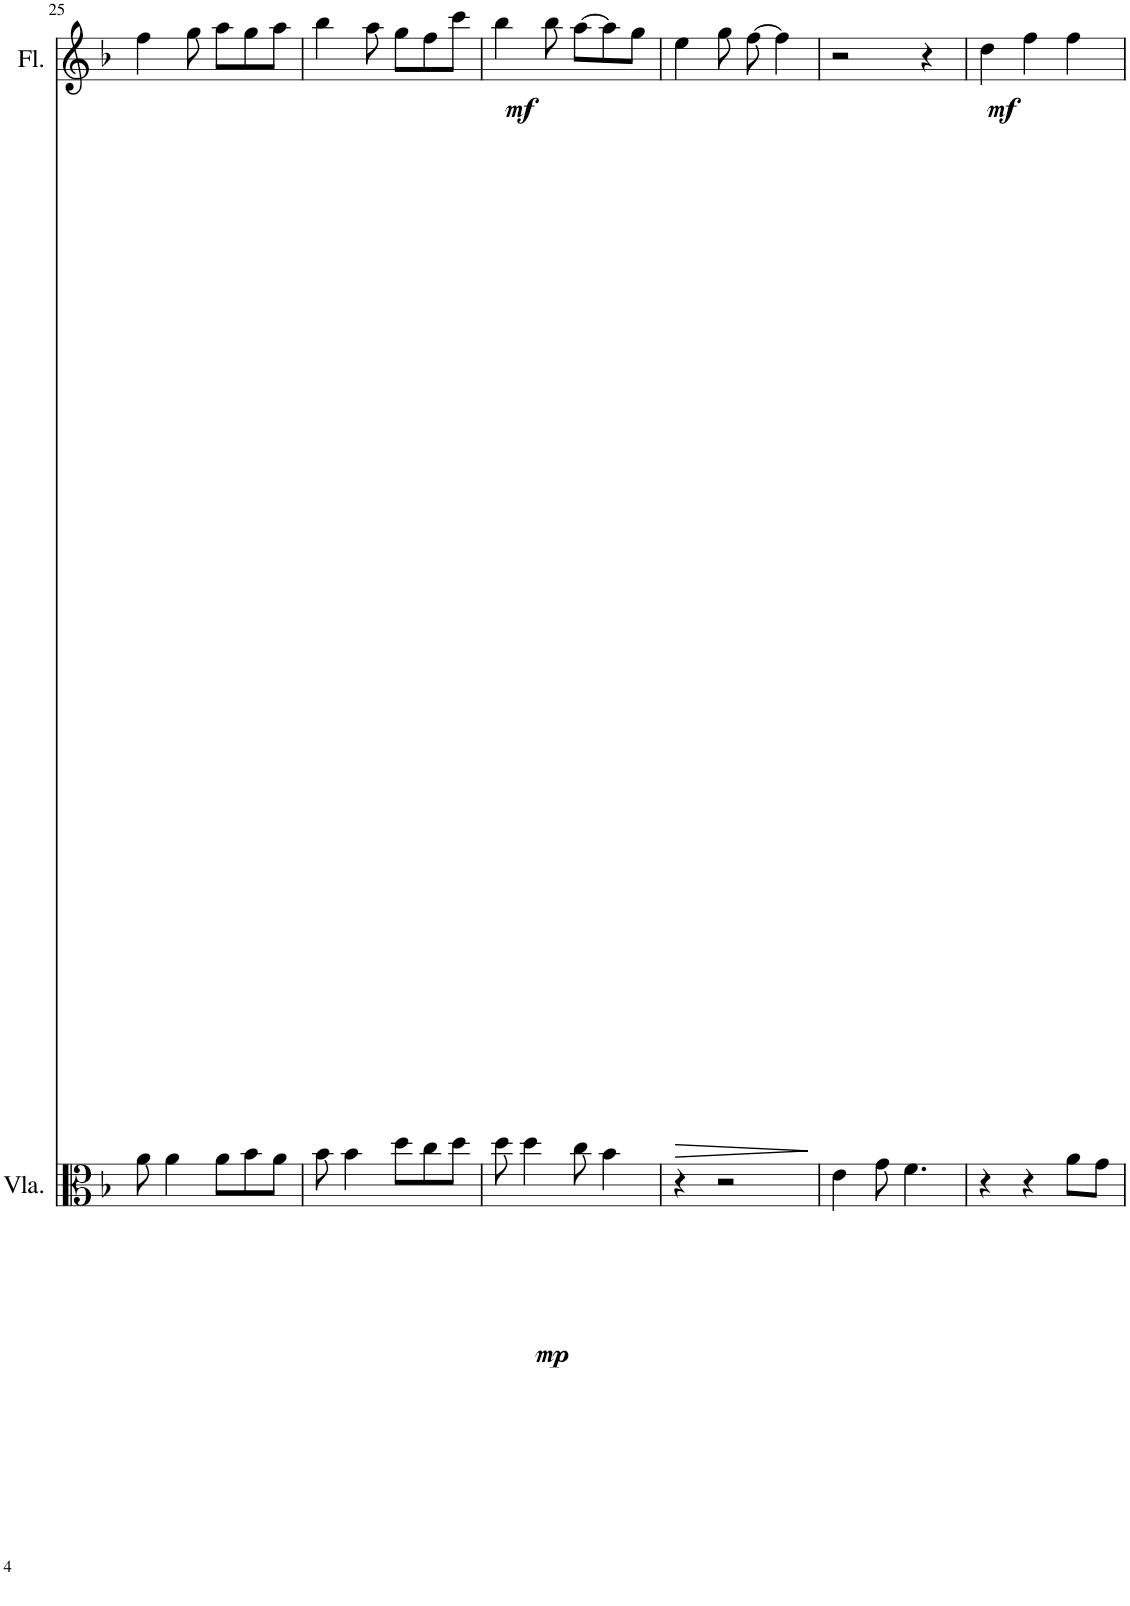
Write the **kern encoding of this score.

**kern	**dynam	**kern	**dynam
*part2	*part2	*part1	*part1
*staff2	*staff2	*staff1	*staff1
*I"Viola	*	*I"Flute	*
*I'Vla.	*	*I'Fl.	*
!!LO:PB:g=z
*clefC3	*	*clefG2	*
*k[b-]	*	*k[b-]	*
*M6/8	*	*M6/8	*
=25	=25	=25	=25
8a\	.	4ff\	.
4a\	.	.	.
.	.	8gg\	.
8a\L	.	8aa\L	.
8b-\	.	8gg\	.
8a\J	.	8aa\J	.
=26	=26	=26	=26
8b-\	.	4bb-\	.
4b-\	.	.	.
.	.	8aa\	.
8dd\L	.	8gg\L	.
8cc\	.	8ff\	.
8dd\J	.	8ccc\J	.
=27	=27	=27	=27
!	!	!	!LO:DY:b
8dd\	.	4bb-\	mf
!	!LO:DY:b	!	!
4dd\	mp	.	.
.	.	8bb-\	.
8cc\	.	[8aa\L	.
4b-\	.	8aa\]	.
.	.	8gg\J	.
=28	=28	=28	=28
!	!	!	!LO:HP:b
4r	.	4ee\	>
2r	.	8gg\	.
.	.	[8ff\	.
.	.	4ff\]	.
.	.	.	]
=29	=29	=29	=29
!	!LO:HP:b	!	!
4e\	>	2r	.
8g\	.	.	.
4.f\	.	.	.
.	.	4r	.
.	]	.	.
=30	=30	=30	=30
!	!LO:DY:b	!	!LO:DY:b
4r	f	4dd\	mf
4r	.	4ff\	.
8a\L	.	4ff\	.
8g\J	.	.	.
=	=	=	=
*-	*-	*-	*-
